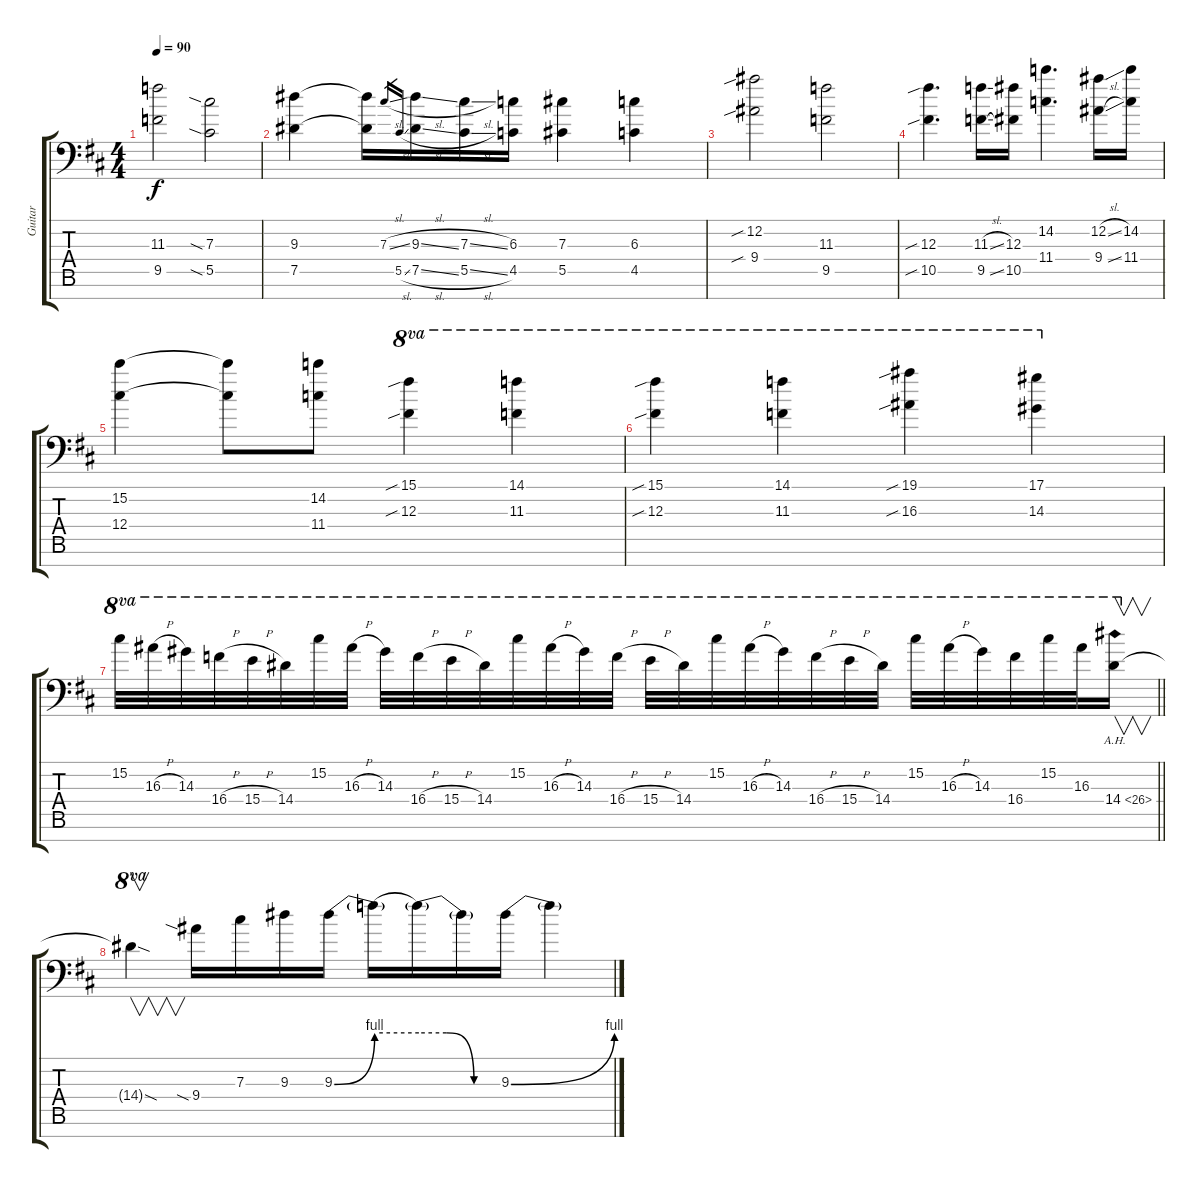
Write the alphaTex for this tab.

\track ("Guitar " "Guitar ") {instrument distortionguitar}
\staff {score tabs}
\tuning (Eb4 Bb3 Gb3 Db3 Ab2 Eb2 Bb1) {hide}
\ts (4 4)
\tempo 90
\clef f4
\ks d
(11.3 9.5).2{dy f} (7.3{sia} 5.5{sia}).2 |
(9.3 7.5).4 (9.3{t} 7.5{t}).16 7.3{sl}.16{gr} 5.5{sl}.16{gr} (9.3{sl} 7.5{sl}).16 (7.3{sl} 5.5{sl}).16 (6.3 4.5).16 (7.3 5.5).4 (6.3 4.5).4 |
(12.2{sib} 9.4{sib}).2 (11.3 9.5).2 |
(12.3{sib} 10.5{sib}).4{d} (11.3{sl} 9.5{sl}).16 (12.3 10.5).16 (14.2 11.4).4{d} (12.2{sl} 9.4{sl}).16 (14.2 11.4).16 |
(15.2 12.4).4 (15.2{t} 12.4{t}).8 (14.2 11.4).8 (15.1{sib} 12.3{sib}).4{ot 8va} (14.1 11.3).4{ot 8va} |
(15.1{sib} 12.3{sib}).4{ot 8va} (14.1 11.3).4{ot 8va} (19.1{sib} 16.3{sib}).4{ot 8va} (17.1 14.3).4{ot 8va} |
\barLineRight lightlight
15.2.32{ot 8va} 16.3{h}.32{ot 8va} 14.3.32{ot 8va} 16.4{h}.32{ot 8va} 15.4{h}.32{ot 8va} 14.4.32{ot 8va} 15.2.32{ot 8va} 16.3{h}.32{ot 8va} 14.3.32{ot 8va} 16.4{h}.32{ot 8va} 15.4{h}.32{ot 8va} 14.4.32{ot 8va} 15.2.32{ot 8va} 16.3{h}.32{ot 8va} 14.3.32{ot 8va} 16.4{h}.32{ot 8va} 15.4{h}.32{ot 8va} 14.4.32{ot 8va} 15.2.32{ot 8va} 16.3{h}.32{ot 8va} 14.3.32{ot 8va} 16.4{h}.32{ot 8va} 15.4{h}.32{ot 8va} 14.4.32{ot 8va} 15.2.32{ot 8va} 16.3{h}.32{ot 8va} 14.3.32{ot 8va} 16.4.32{ot 8va} 15.2.32{ot 8va} 16.3.32{ot 8va} 14.4{ah 12}.16{v ot 8va} |
14.4{sod t}.4{v ot 8va} 9.4{sia}.16 7.3.16 9.3.16 9.3{be (bend 0 0 60 4)}.16 9.3{be (hold 0 4 60 4) t}.16 9.3{be (custom 0 4 20 4 40 0 60 0) t}.16 9.3{t}.16 9.3{be (bend 0 0 60 4)}.16 9.3{t}.4
